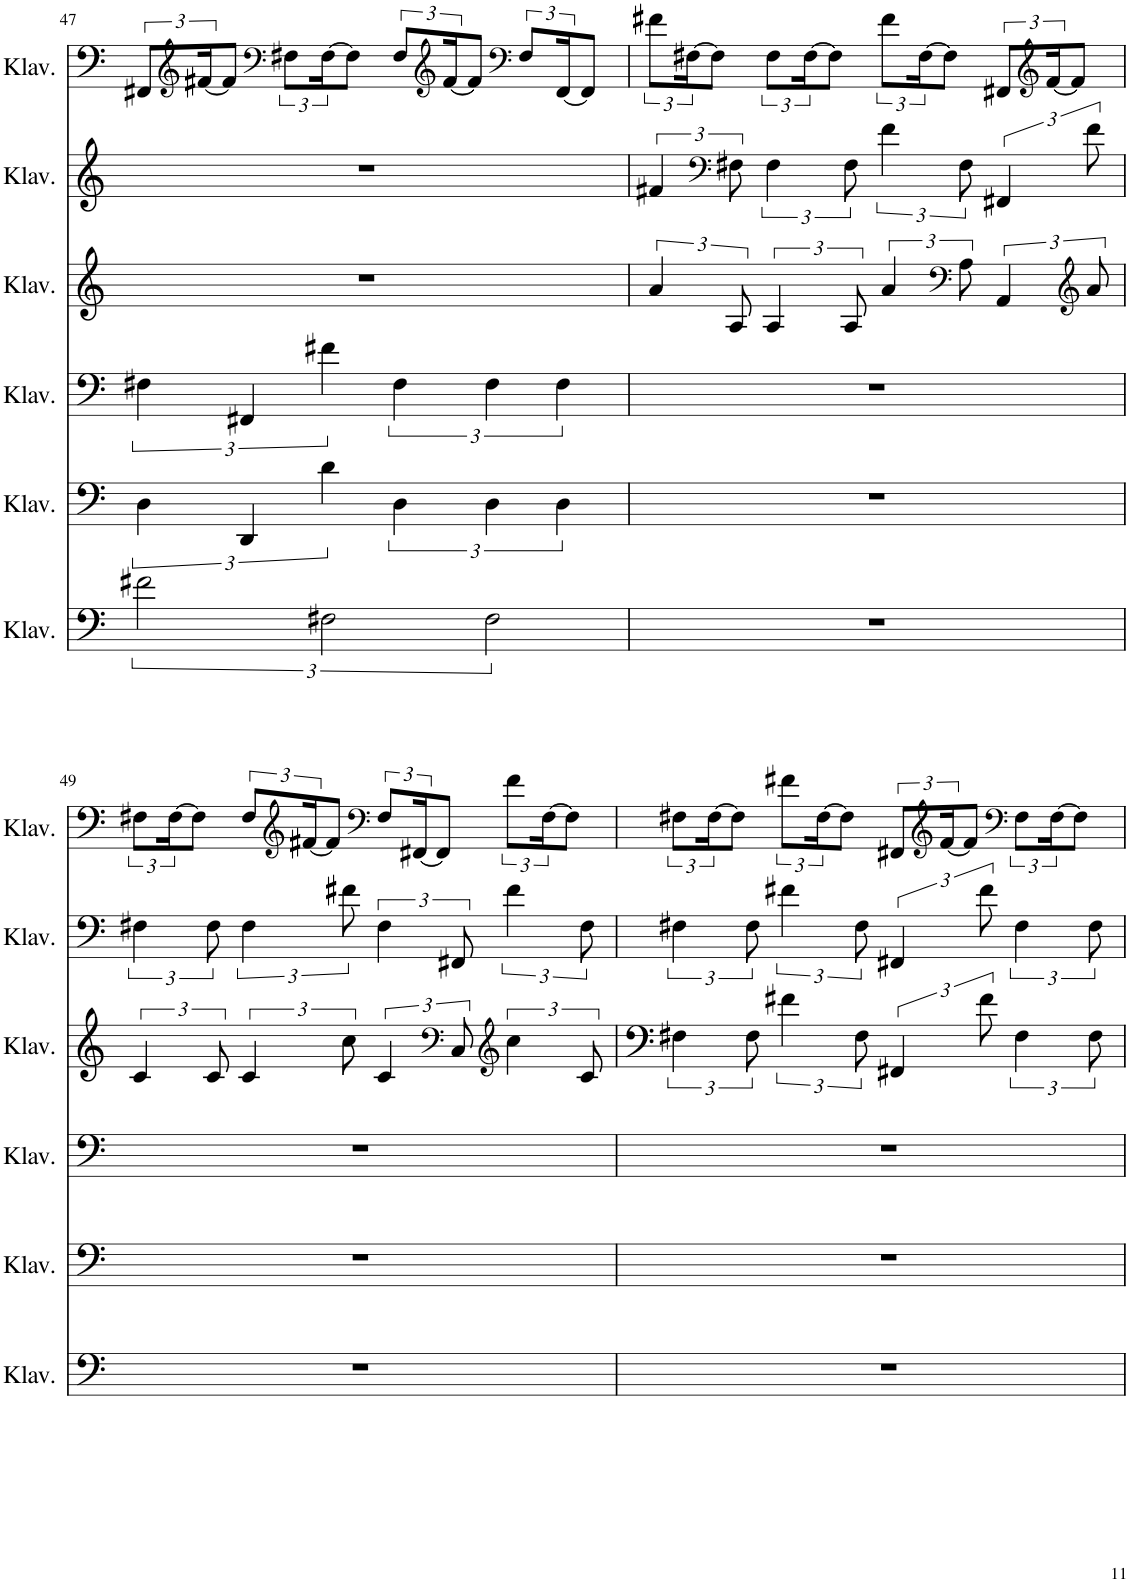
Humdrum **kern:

**kern	**kern	**kern	**kern	**kern	**kern
*part6	*part5	*part4	*part3	*part2	*part1
*staff6	*staff5	*staff4	*staff3	*staff2	*staff1
*I"Klavier	*I"Klavier	*I"Klavier	*I"Klavier	*I"Klavier	*I"Klavier
*I'Klav.	*I'Klav.	*I'Klav.	*I'Klav.	*I'Klav.	*I'Klav.
!!LO:PB:g=z
*clefF4	*clefF4	*clefF4	*clefG2	*clefG2	*clefG2
*k[]	*k[]	*k[]	*k[]	*k[]	*k[]
*M4/4	*M4/4	*M4/4	*M4/4	*M4/4	*M4/4
=47	=47	=47	=47	=47	=47
3f#X\	6D\	6F#X\	1r	1r	12FF#X/L
*	*	*	*	*	*clefG2
.	.	.	.	.	[24f#X/K
.	.	.	.	.	8f#/J]
.	6DD/	6FF#X/	.	.	.
*	*	*	*	*	*clefF4
.	.	.	.	.	12F#X\L
3F#X\	6d\	6f#X\	.	.	[24F#\K
.	.	.	.	.	8F#\J]
.	6D\	6F#\	.	.	12F#/L
*	*	*	*	*	*clefG2
.	.	.	.	.	[24f#/K
.	.	.	.	.	8f#/J]
3F#\	6D\	6F#\	.	.	.
*	*	*	*	*	*clefF4
.	.	.	.	.	12F#/L
.	6D\	6F#\	.	.	[24FF#/K
.	.	.	.	.	8FF#/J]
=48	=48	=48	=48	=48	=48
1r	1r	1r	6a/	6f#X/	12f#X\L
.	.	.	.	.	[24F#X\K
.	.	.	.	.	8F#\J]
*	*	*	*	*clefF4	*
.	.	.	12A/	12F#X\	.
.	.	.	6A/	6F#\	12F#\L
.	.	.	.	.	[24F#\K
.	.	.	.	.	8F#\J]
.	.	.	12A/	12F#\	.
.	.	.	6a/	6f#\	12f#\L
.	.	.	.	.	[24F#\K
.	.	.	.	.	8F#\J]
*	*	*	*clefF4	*	*
.	.	.	12A\	12F#\	.
.	.	.	6AA/	6FF#X/	12FF#X/L
*	*	*	*	*	*clefG2
.	.	.	.	.	[24f#/K
.	.	.	.	.	8f#/J]
*	*	*	*clefG2	*	*
.	.	.	12a/	12f#\	.
!!LO:LB:g=z
=49	=49	=49	=49	=49	=49
1r	1r	1r	6c/	6F#X\	12F#X\L
.	.	.	.	.	[24F#\K
.	.	.	.	.	8F#\J]
.	.	.	12c/	12F#\	.
.	.	.	6c/	6F#\	12F#/L
*	*	*	*	*	*clefG2
.	.	.	.	.	[24f#X/K
.	.	.	.	.	8f#/J]
.	.	.	12cc\	12f#X\	.
*	*	*	*	*	*clefF4
.	.	.	6c/	6F#\	12F#/L
.	.	.	.	.	[24FF#X/K
.	.	.	.	.	8FF#/J]
*	*	*	*clefF4	*	*
.	.	.	12C/	12FF#X/	.
*	*	*	*clefG2	*	*
.	.	.	6cc\	6f#\	12f#\L
.	.	.	.	.	[24F#\K
.	.	.	.	.	8F#\J]
.	.	.	12c/	12F#\	.
=50	=50	=50	=50	=50	=50
1r	1r	1r	6F#X\	6F#X\	12F#X\L
.	.	.	.	.	[24F#\K
.	.	.	.	.	8F#\J]
.	.	.	12F#\	12F#\	.
.	.	.	6f#X\	6f#X\	12f#X\L
.	.	.	.	.	[24F#\K
.	.	.	.	.	8F#\J]
.	.	.	12F#\	12F#\	.
.	.	.	6FF#X/	6FF#X/	12FF#X/L
*	*	*	*	*	*clefG2
.	.	.	.	.	[24f#/K
.	.	.	.	.	8f#/J]
.	.	.	12f#\	12f#\	.
*	*	*	*	*	*clefF4
.	.	.	6F#\	6F#\	12F#\L
.	.	.	.	.	[24F#\K
.	.	.	.	.	8F#\J]
.	.	.	12F#\	12F#\	.
=	=	=	=	=	=
*-	*-	*-	*-	*-	*-
